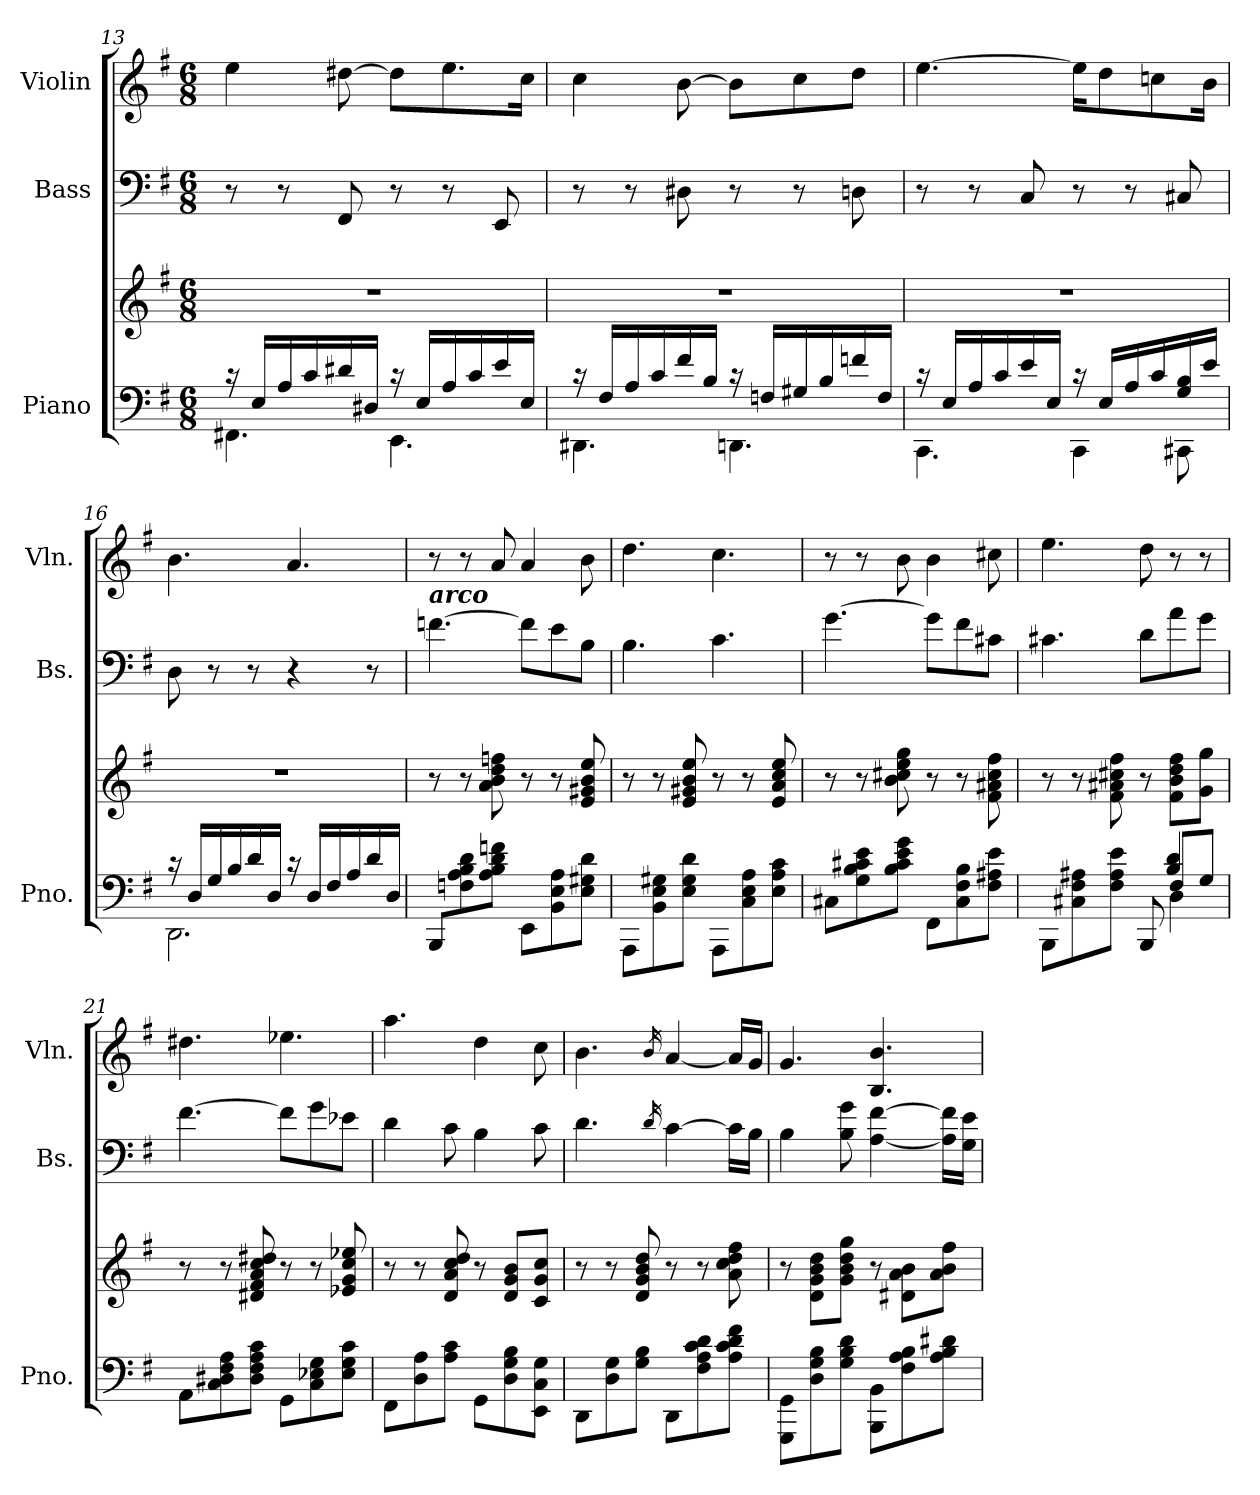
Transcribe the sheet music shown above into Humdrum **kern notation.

**kern	**kern	**kern	**kern
*part3	*part3	*part2	*part1
*staff4	*staff3	*staff2	*staff1
*I"Piano	*	*I"Bass	*I"Violin
*I'Pno.	*	*I'Bs.	*I'Vln.
!!LO:PB:g=z
*clefF4	*clefG2	*clefF4	*clefG2
*	*	*ITrd7c12	*
*k[f#]	*k[f#]	*k[f#]	*k[f#]
*G:	*G:	*G:	*G:
*M6/8	*M6/8	*M6/8	*M6/8
=13	=13	=13	=13
*^	*	*	*
16rc	4.FF#X\	2.r	8r	4ee\
16E/LL	.	.	.	.
16A/	.	.	8r	.
16c/	.	.	.	.
16d#X/	.	.	8FFF#/	[8dd#X\
16D#X/JJ	.	.	.	.
16rc	4.EE\	.	8r	8dd#\L]
16E/LL	.	.	.	.
16A/	.	.	8r	8.ee\
16c/	.	.	.	.
16e/	.	.	8EEE/	.
16E/JJ	.	.	.	16cc\Jk
=14	=14	=14	=14	=14
16rc	4.DD#X\	2.r	8r	4cc\
16F#/LL	.	.	.	.
16A/	.	.	8r	.
16c/	.	.	.	.
16f#/	.	.	8DD#X\	[8b\
16B/JJ	.	.	.	.
16rc	4.DDn\	.	8r	8b\L]
16Fn/LL	.	.	.	.
16G#X/	.	.	8r	8cc\
16B/	.	.	.	.
16fn/	.	.	8DDn\	8dd\J
16F/JJ	.	.	.	.
=15	=15	=15	=15	=15
16rc	4.CC\	2.r	8r	[4.ee\
16E/LL	.	.	.	.
16A/	.	.	8r	.
16c/	.	.	.	.
16e/	.	.	8CC/	.
16E/JJ	.	.	.	.
16rc	4CC\	.	8r	16ee\KL]
16E/LL	.	.	.	8dd\
16A/	.	.	8r	.
16c/	.	.	.	8ccni\
16G/ 16B/	8CC#X\	.	8CC#X/	.
16e/JJ	.	.	.	16b\Jk
=16	=16	=16	=16	=16
16rc	2.DD\	2.r	8DD\	4.b\
16D/LL	.	.	.	.
16G/	.	.	8r	.
16B/	.	.	.	.
16d/	.	.	8r	.
16D/JJ	.	.	.	.
16rc	.	.	4r	4.a/
16D/LL	.	.	.	.
16F#/	.	.	.	.
16A/	.	.	.	.
16d/	.	.	8r	.
16D/JJ	.	.	.	.
*v	*v	*	*	*
!!LO:LB:g=z
=17	=17	=17	=17
!	!	!LO:TX:a:Bi:t=arco	!
8BBB/L	8r	[4.Fn\	8r
8Fn\ 8A\ 8B\ 8d\	8r	.	8r
8A\ 8B\ 8d\ 8fn\J	8a\ 8b\ 8dd\ 8ffn\	.	8a/
8EE\L	8r	8F\L]	4a/
8BB\ 8E\ 8A\	8r	8E\	.
8E\ 8G#X\ 8d\J	8e/ 8g#X/ 8b/ 8ee/	8BB\J	8b\
=18	=18	=18	=18
8AAA/L	8r	4.BB\	4.dd\
8BB\ 8E\ 8G#X\	8r	.	.
8E\ 8G#\ 8d\J	8e/ 8g#X/ 8b/ 8ee/	.	.
8AAA/L	8r	4.C\	4.cc\
8C\ 8E\ 8A\	8r	.	.
8E\ 8A\ 8c\J	8e/ 8a/ 8cc/ 8ee/	.	.
=19	=19	=19	=19
8C#X\L	8r	[4.G\	8r
8G\ 8B\ 8c#X\ 8e\	8r	.	8r
8B\ 8c#\ 8e\ 8g\J	8b\ 8cc#X\ 8ee\ 8gg\	.	8b\
8FF#\L	8r	8G\L]	4b\
8C#\ 8F#\ 8B\	8r	8F#\	.
8F#\ 8A#X\ 8e\J	8f#\ 8a#X\ 8cc#\ 8ff#\	8C#X\J	8cc#X\
=20	=20	=20	=20
*^	*	*	*
*	*^	*	*	*
8BBB/L	4.ryy	4.ryy	8r	4.C#X\	4.ee\
8C#X\ 8F#\ 8A#X\	.	.	8r	.	.
8F#\ 8A#\ 8e\J	.	.	8f#\ 8a#X\ 8cc#X\ 8ff#\	.	.
8BBB/	8ryy	8ryy	8r	8D\L	8dd\
4D\	8F#/L	4B/ 4d/	8f#\ 8b\ 8dd\ 8ff#\L	8A\	8r
.	8G/J	.	8g\ 8gg\J	8G\J	8r
*v	*v	*v	*	*	*
!!LO:LB:g=z
=21	=21	=21	=21
8AA\L	8r	[4.F#\	4.dd#X\
8C\ 8D#X\ 8F#\ 8A\	8r	.	.
8D#\ 8F#\ 8A\ 8c\J	8d#X/ 8f#/ 8a/ 8cc/ 8dd#X/	.	.
8GG\L	8r	8F#\L]	4.ee-X\
8C\ 8E-X\ 8G\	8r	8G\	.
8E-\ 8G\ 8c\J	8e-X/ 8g/ 8cc/ 8ee-X/	8E-X\J	.
=22	=22	=22	=22
8FF#\L	8r	4D\	4.aa\
8D\ 8A\	8r	.	.
8A\ 8c\J	8d/ 8a/ 8cc/ 8dd/	8C\	.
8GG\L	8r	4BB\	4dd\
8D\ 8G\ 8B\	8d/ 8g/ 8b/L	.	.
8EE\ 8C\ 8G\J	8c/ 8g/ 8cc/J	8C\	8cc\
=23	=23	=23	=23
8DD\L	8r	4.D\	4.b\
8D\ 8G\	8r	.	.
8G\ 8B\J	8d/ 8g/ 8b/ 8dd/	.	.
.	.	16qD/	16qb/
8DD\L	8r	[4C\	[4a/
8F#\ 8A\ 8c\ 8d\	8r	.	.
8A\ 8c\ 8d\ 8f#\J	8a\ 8cc\ 8dd\ 8ff#\	16C\LL]	16a/LL]
.	.	16BB\JJ	16g/JJ
=24	=24	=24	=24
8GGG\ 8GG\L	8r	4BB\	4.g/
8D\ 8G\ 8B\	8d\ 8g\ 8b\ 8dd\L	.	.
8G\ 8B\ 8d\J	8g\ 8b\ 8dd\ 8gg\J	8BB\ 8G\	.
8BBB\ 8BB\L	8r	[4AA\ [4F#\	4.B/ 4.b/
8F#\ 8A\ 8B\	8d#X\ 8a\ 8b\L	.	.
8A\ 8B\ 8d#X\J	8a\ 8b\ 8ff#\J	16AA\] 16F#\]LL	.
.	.	16GG\ 16E\JJ	.
=	=	=	=
*-	*-	*-	*-
